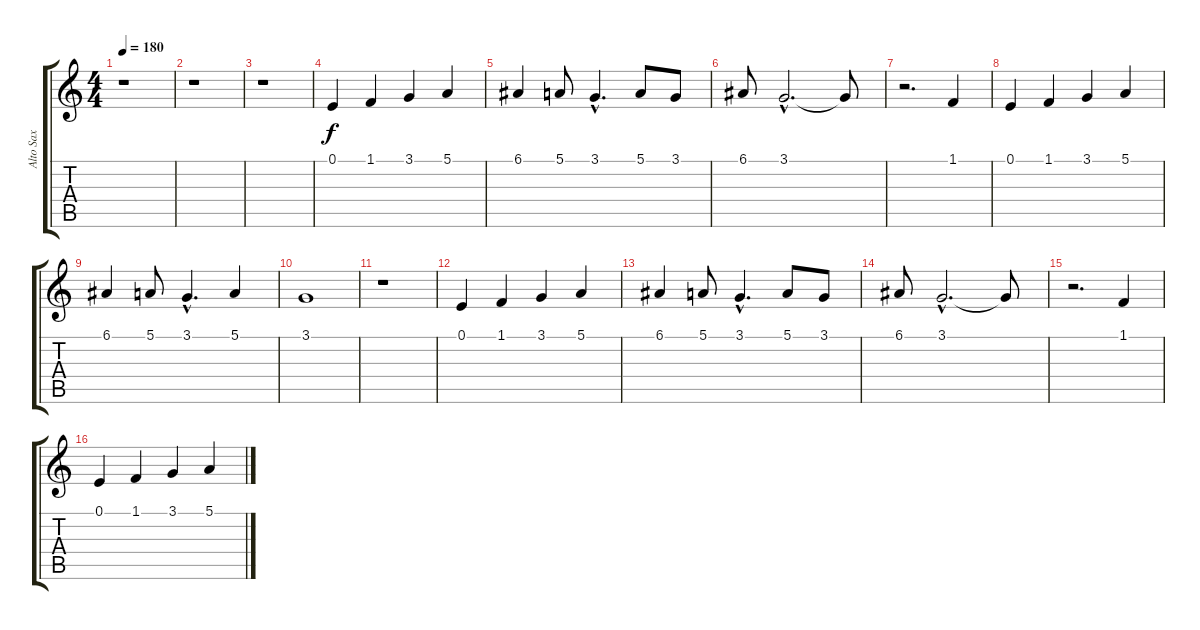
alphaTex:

\track ("Alto Sax" "Alto Sax") {instrument altosax}
\staff {score tabs}
\tuning (E4 B3 G3 D3 A2 E2) {hide}
\ts (4 4)
\tempo 180
\clef g2
\ks c
r.1{dy f} |
r.1 |
r.1 |
0.1.4 1.1.4 3.1.4 5.1.4 |
6.1.4 5.1.8 3.1{hac}.4{d} 5.1.8 3.1.8 |
6.1.8 3.1{hac}.2{d} 3.1{t}.8 |
r.2{d} 1.1.4 |
0.1.4 1.1.4 3.1.4 5.1.4 |
6.1.4 5.1.8 3.1{hac}.4{d} 5.1.4 |
3.1.1 |
r.1 |
0.1.4 1.1.4 3.1.4 5.1.4 |
6.1.4 5.1.8 3.1{hac}.4{d} 5.1.8 3.1.8 |
6.1.8 3.1{hac}.2{d} 3.1{t}.8 |
r.2{d} 1.1.4 |
0.1.4 1.1.4 3.1.4 5.1.4
